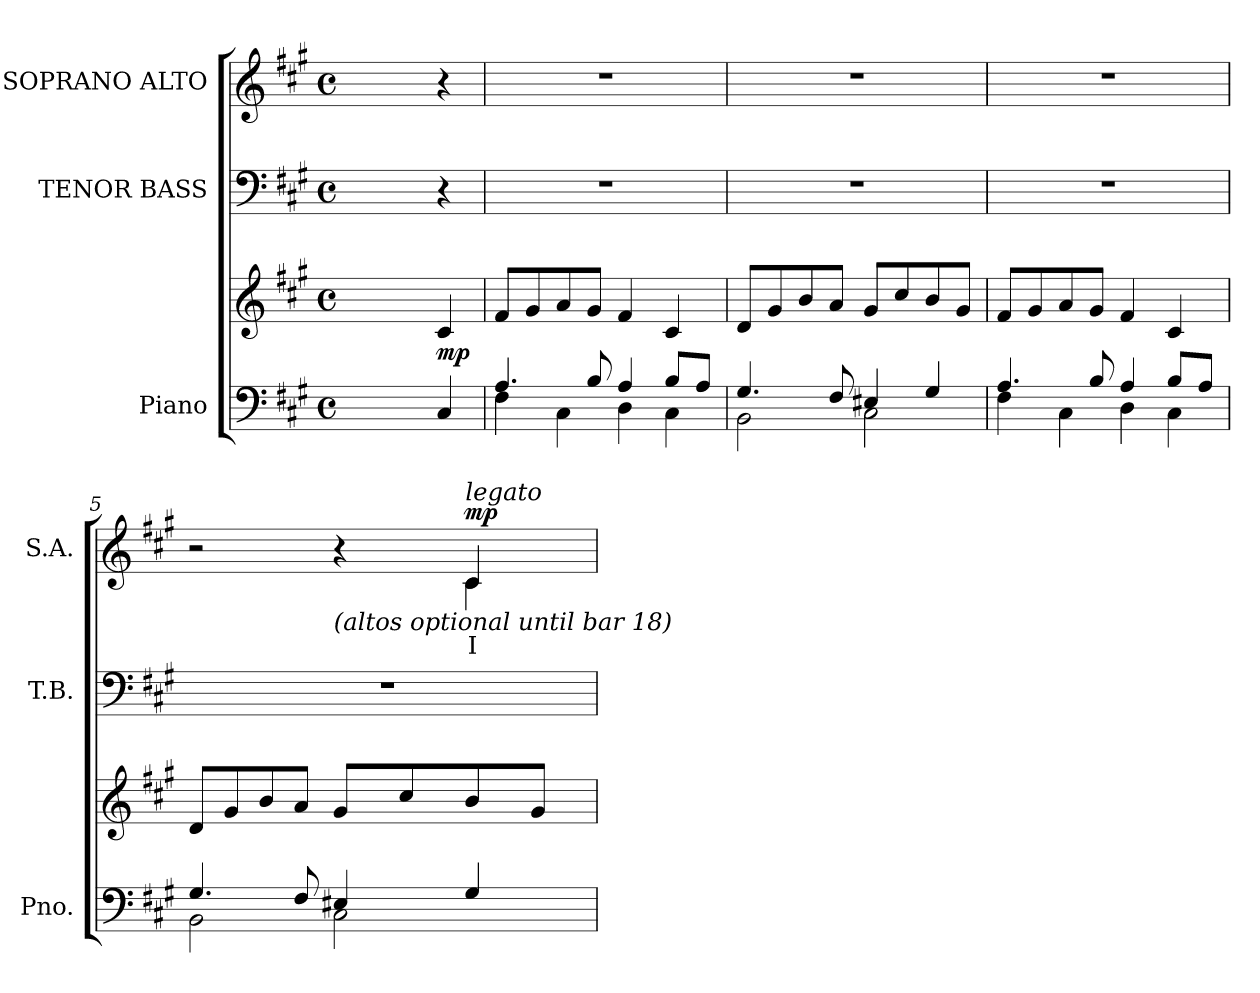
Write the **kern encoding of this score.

**kern	**kern	**dynam	**kern	**kern	**text	**dynam
*part3	*part3	*part3	*part2	*part1	*part1	*part1
*staff4	*staff3	*staff3/4	*staff2	*staff1	*staff1	*staff1
*I"Piano	*	*	*I"TENOR BASS	*I"SOPRANO ALTO	*	*
*I'Pno.	*	*	*I'T.B.	*I'S.A.	*	*
!!LO:PB:g=z
*clefF4	*clefG2	*	*clefF4	*clefG2	*	*
*k[f#c#g#]	*k[f#c#g#]	*	*k[f#c#g#]	*k[f#c#g#]	*	*
*f#:	*f#:	*	*f#:	*f#:	*	*
*M4/4	*M4/4	*	*M4/4	*M4/4	*	*
*met(c)	*met(c)	*	*met(c)	*met(c)	*	*
*MM80	*MM80	*	*MM80	*MM80	*	*
=1	=1	=1	=1	=1	=1	=1
2.ryy	2.ryy	.	2.ryy	2.ryy	.	.
4C#i/	4c#i/	mp	4r	4r	.	.
=2	=2	=2	=2	=2	=2	=2
*^	*	*	*	*	*	*
4.Ai/	4F#i\	8f#i/L	.	1r	1r	.	.
.	.	8g#i/	.	.	.	.	.
.	4C#i\	8ai/	.	.	.	.	.
8Bi/	.	8g#i/J	.	.	.	.	.
4Ai/	4Di\	4f#i/	.	.	.	.	.
8Bi/L	4C#i\	4c#i/	.	.	.	.	.
8Ai/J	.	.	.	.	.	.	.
=3	=3	=3	=3	=3	=3	=3	=3
4.G#i/	2BBi\	8di/L	.	1r	1r	.	.
.	.	8g#i/	.	.	.	.	.
.	.	8bi/	.	.	.	.	.
8F#i/	.	8ai/J	.	.	.	.	.
4E#Xi/	2C#i\	8g#i/L	.	.	.	.	.
.	.	8cc#i/	.	.	.	.	.
4G#i/	.	8bi/	.	.	.	.	.
.	.	8g#i/J	.	.	.	.	.
=4	=4	=4	=4	=4	=4	=4	=4
4.Ai/	4F#i\	8f#i/L	.	1r	1r	.	.
.	.	8g#i/	.	.	.	.	.
.	4C#i\	8ai/	.	.	.	.	.
8Bi/	.	8g#i/J	.	.	.	.	.
4Ai/	4Di\	4f#i/	.	.	.	.	.
8Bi/L	4C#i\	4c#i/	.	.	.	.	.
8Ai/J	.	.	.	.	.	.	.
!!LO:LB:g=z
=5	=5	=5	=5	=5	=5	=5	=5
*	*	*	*	*	*^	*	*
4.G#i/	2BBi\	8di/L	.	1r	2.ryy	2r	.	.
.	.	8g#i/	.	.	.	.	.	.
.	.	8bi/	.	.	.	.	.	.
8F#i/	.	8ai/J	.	.	.	.	.	.
!	!	!	!	!	!	!LO:TX:b:i:t=(altos optional until bar 18)	!	!
4E#Xi/	2C#i\	8g#i/L	.	.	.	4r	.	.
.	.	8cc#i/	.	.	.	.	.	.
!	!	!	!	!	!LO:TX:a:i:t=legato	!	!	!
!	!	!	!	!	!	!	!LO:LY:b:color=#000000	!
4G#i/	.	8bi/	.	.	4c#i/	4c#i\	I	mp
.	.	8g#i/J	.	.	.	.	.	.
*v	*v	*	*	*	*v	*v	*	*
=	=	=	=	=	=	=
*-	*-	*-	*-	*-	*-	*-
